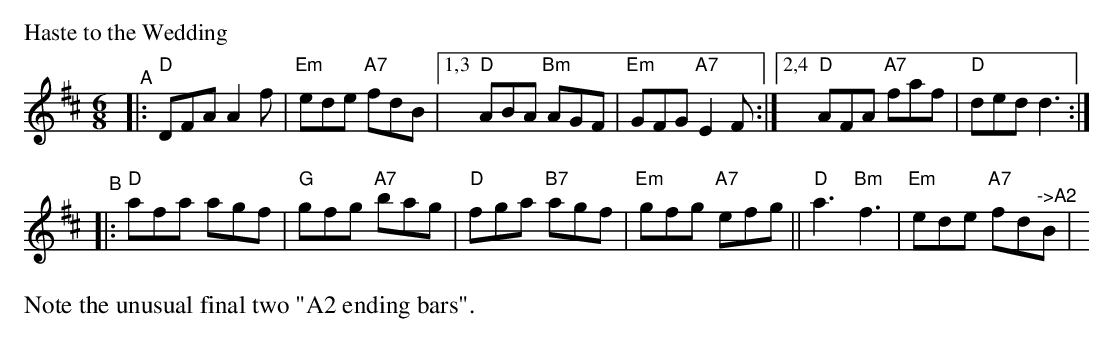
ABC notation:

X:1
P: Haste to the Wedding
C:
M: 6/8
L: 1/8
K: D
"^A"\
|:"D"DFA A2f | "Em"ede "A7"fdB |[1,3 "D"ABA "Bm"AGF | "Em"GFG "A7"E2F \
                              :|[2,4 "D"AFA "A7"faf | "D"ded d3 :|
"^B"\
|:"D"afa agf | "G"gfg "A7"bag | "D"fga "B7"agf | "Em"gfg "A7"efg \
||"D"a3 "Bm"f3  | "Em"ede "A7"fd"^->A2"B | y4
